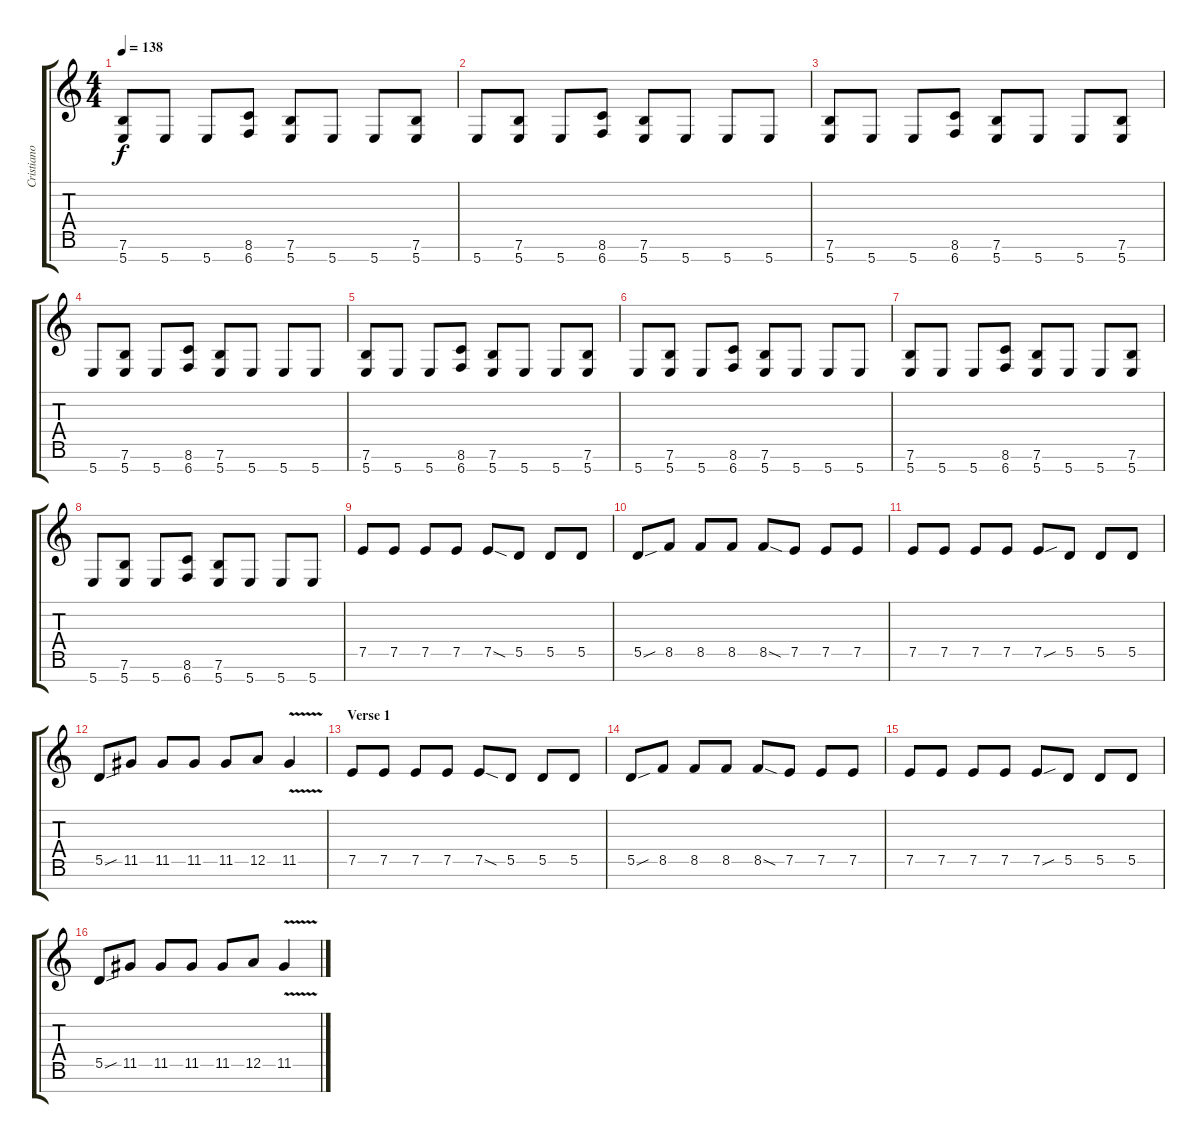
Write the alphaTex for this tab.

\track ("Cristiano Migliore" "Cristiano ") {instrument distortionguitar}
\staff {score tabs}
\tuning (E4 B3 G3 D3 A2 E2 B1) {hide}
\ts (4 4)
\tempo 138
\clef g2
\ks c
(7.6 5.7).8{dy f} 5.7.8 5.7.8 (8.6 6.7).8 (7.6 5.7).8 5.7.8 5.7.8 (7.6 5.7).8 |
5.7.8 (7.6 5.7).8 5.7.8 (8.6 6.7).8 (7.6 5.7).8 5.7.8 5.7.8 5.7.8 |
(7.6 5.7).8 5.7.8 5.7.8 (8.6 6.7).8 (7.6 5.7).8 5.7.8 5.7.8 (7.6 5.7).8 |
5.7.8 (7.6 5.7).8 5.7.8 (8.6 6.7).8 (7.6 5.7).8 5.7.8 5.7.8 5.7.8 |
(7.6 5.7).8 5.7.8 5.7.8 (8.6 6.7).8 (7.6 5.7).8 5.7.8 5.7.8 (7.6 5.7).8 |
5.7.8 (7.6 5.7).8 5.7.8 (8.6 6.7).8 (7.6 5.7).8 5.7.8 5.7.8 5.7.8 |
(7.6 5.7).8 5.7.8 5.7.8 (8.6 6.7).8 (7.6 5.7).8 5.7.8 5.7.8 (7.6 5.7).8 |
5.7.8 (7.6 5.7).8 5.7.8 (8.6 6.7).8 (7.6 5.7).8 5.7.8 5.7.8 5.7.8 |
7.5.8{balance 8 instrument acousticguitarsteel} 7.5.8 7.5.8 7.5.8 7.5{sod}.8 5.5.8 5.5.8 5.5.8 |
5.5{sou}.8 8.5.8 8.5.8 8.5.8 8.5{sod}.8 7.5.8 7.5.8 7.5.8 |
7.5.8 7.5.8 7.5.8 7.5.8 7.5{sou}.8 5.5.8 5.5.8 5.5.8 |
5.5{sou}.8 11.5.8 11.5.8 11.5.8 11.5.8 12.5.8 11.5{v}.4 |
\section ("" "Verse 1")
7.5.8{instrument acousticguitarsteel} 7.5.8 7.5.8 7.5.8 7.5{sod}.8 5.5.8 5.5.8 5.5.8 |
5.5{sou}.8 8.5.8 8.5.8 8.5.8 8.5{sod}.8 7.5.8 7.5.8 7.5.8 |
7.5.8 7.5.8 7.5.8 7.5.8 7.5{sou}.8 5.5.8 5.5.8 5.5.8 |
5.5{sou}.8 11.5.8 11.5.8 11.5.8 11.5.8 12.5.8 11.5{v}.4
